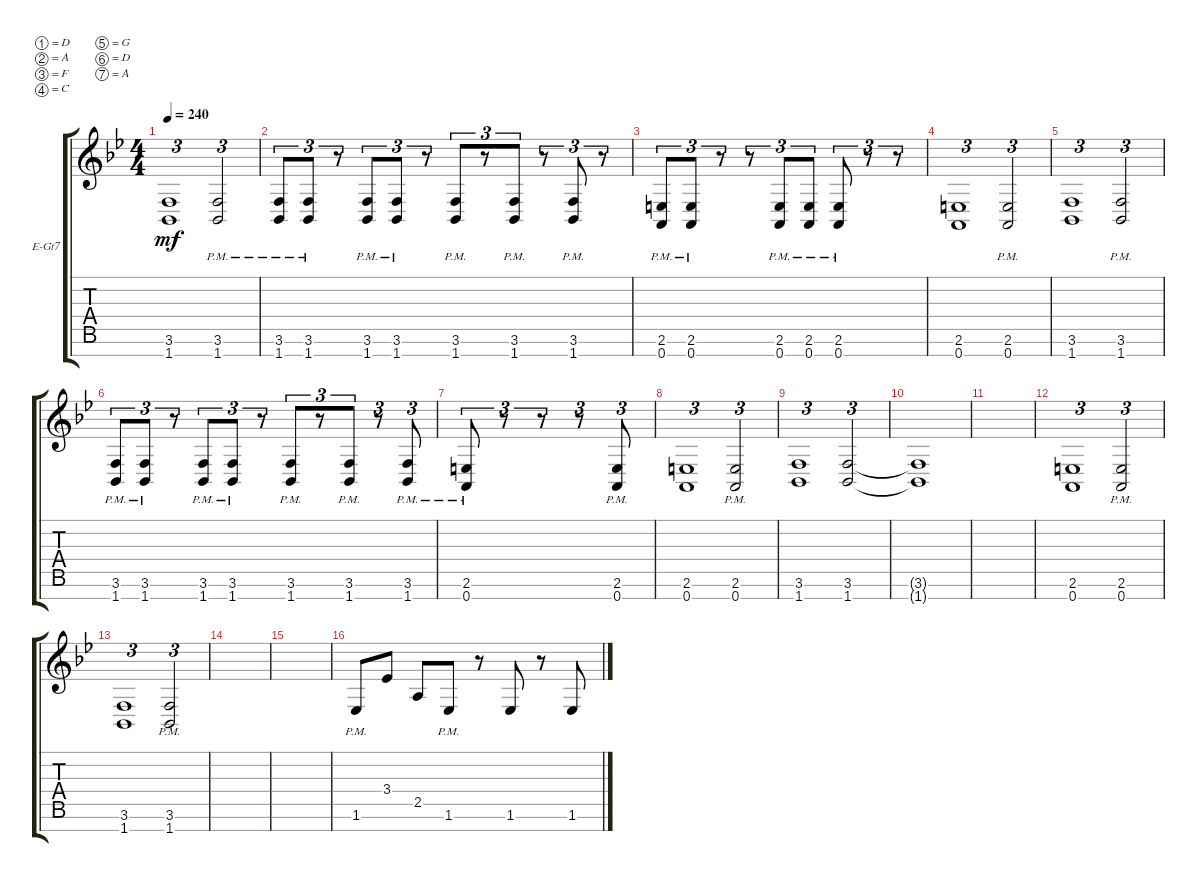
\defaultSystemsLayout 4
\bracketExtendMode groupsimilarinstruments
\firstSystemTrackNameOrientation horizontal
\otherSystemsTrackNameOrientation horizontal
\track ("Electric Guitar" "E-Gt7") {instrument distortionguitar}
\staff {score tabs}
\tuning (D4 A3 F3 C3 G2 D2 A1)
\ts (4 4)
\tempo 240
\clef g2
\ks bb
(1.7{acc forcenatural} 3.6{acc forcenatural}).1{tu (3 2) dy mf beam Up} (1.7{acc forcenatural} 3.6{pm acc forcenatural}).2{tu (3 2) beam Up} |
(1.7{pm acc forcenatural} 3.6{acc forcenatural}).8{tu (3 2) beam Up} (1.7{pm acc forcenatural} 3.6{acc forcenatural}).8{tu (3 2) beam Up} r.8{tu (3 2) beam Up} (1.7{pm acc forcenatural} 3.6{acc forcenatural}).8{tu (3 2) beam Up} (1.7{pm acc forcenatural} 3.6{acc forcenatural}).8{tu (3 2) beam Up} r.8{tu (3 2) beam Up} (1.7{pm acc forcenatural} 3.6{acc forcenatural}).8{tu (3 2) beam Up} r.8{tu (3 2) beam Up} (1.7{pm acc forcenatural} 3.6{acc forcenatural}).8{tu (3 2) beam Up} r.8{tu (3 2) beam Up} (1.7{pm acc forcenatural} 3.6{acc forcenatural}).8{tu (3 2) beam Up} r.8{tu (3 2) beam Up} |
(0.7{pm acc forcenatural} 2.6{pm acc #}).8{tu (3 2) beam Up} (0.7{pm acc forcenatural} 2.6{pm acc #}).8{tu (3 2) beam Up} r.8{tu (3 2) beam Up} r.8{tu (3 2) beam Up} (0.7{pm acc forcenatural} 2.6{pm acc #}).8{tu (3 2) beam Up} (0.7{pm acc forcenatural} 2.6{pm acc #}).8{tu (3 2) beam Up} (0.7{pm acc forcenatural} 2.6{pm acc #}).8{tu (3 2) beam Up} r.8{tu (3 2) beam Up} r.8{tu (3 2) beam Up} |
(0.7{acc forcenatural} 2.6{acc #}).1{tu (3 2) beam Up} (0.7{acc forcenatural} 2.6{pm acc #}).2{tu (3 2) beam Up} |
(1.7{acc forcenatural} 3.6{acc forcenatural}).1{tu (3 2) beam Up} (1.7{acc forcenatural} 3.6{pm acc forcenatural}).2{tu (3 2) beam Up} |
(1.7{pm acc forcenatural} 3.6{acc forcenatural}).8{tu (3 2) beam Up} (1.7{pm acc forcenatural} 3.6{acc forcenatural}).8{tu (3 2) beam Up} r.8{tu (3 2) beam Up} (1.7{pm acc forcenatural} 3.6{acc forcenatural}).8{tu (3 2) beam Up} (1.7{pm acc forcenatural} 3.6{acc forcenatural}).8{tu (3 2) beam Up} r.8{tu (3 2) beam Up} (1.7{pm acc forcenatural} 3.6{acc forcenatural}).8{tu (3 2) beam Up} r.8{tu (3 2) beam Up} (1.7{pm acc forcenatural} 3.6{acc forcenatural}).8{tu (3 2) beam Up} r.8{tu (3 2) beam Up} (1.7{pm acc forcenatural} 3.6{acc forcenatural}).8{tu (3 2) beam Up} |
(0.7{pm acc forcenatural} 2.6{pm acc #}).8{tu (3 2) beam Up} r.8{tu (3 2) beam Up} r.8{tu (3 2) beam Up} r.8{tu (3 2) beam Up} (0.7{pm acc forcenatural} 2.6{pm acc #}).8{tu (3 2) beam Up} |
(0.7{acc forcenatural} 2.6{acc #}).1{tu (3 2) beam Up} (0.7{acc forcenatural} 2.6{pm acc #}).2{tu (3 2) beam Up} |
(1.7{acc forcenatural} 3.6{acc forcenatural}).1{tu (3 2) beam Up} (1.7{acc forcenatural} 3.6{acc forcenatural}).2{tu (3 2) beam Up} |
(1.7{t acc forcenatural} 3.6{t acc forcenatural}).1{beam Up} |
|
(0.7{acc forcenatural} 2.6{acc #}).1{tu (3 2) beam Up} (0.7{acc forcenatural} 2.6{pm acc #}).2{tu (3 2) beam Up} |
(1.7{acc forcenatural} 3.6{acc forcenatural}).1{tu (3 2) beam Up} (1.7{acc forcenatural} 3.6{pm acc forcenatural}).2{tu (3 2) beam Up} |
|
|
1.6{pm acc forcenatural}.8{beam Up} 3.4{acc forcenatural}.8{beam Up} 2.5{acc forcenatural}.8{beam Up} 1.6{pm acc forcenatural}.8{beam Up} r.8{beam Up} 1.6{acc forcenatural}.8{beam Up} r.8{beam Up} 1.6{acc forcenatural}.8{beam Up}
